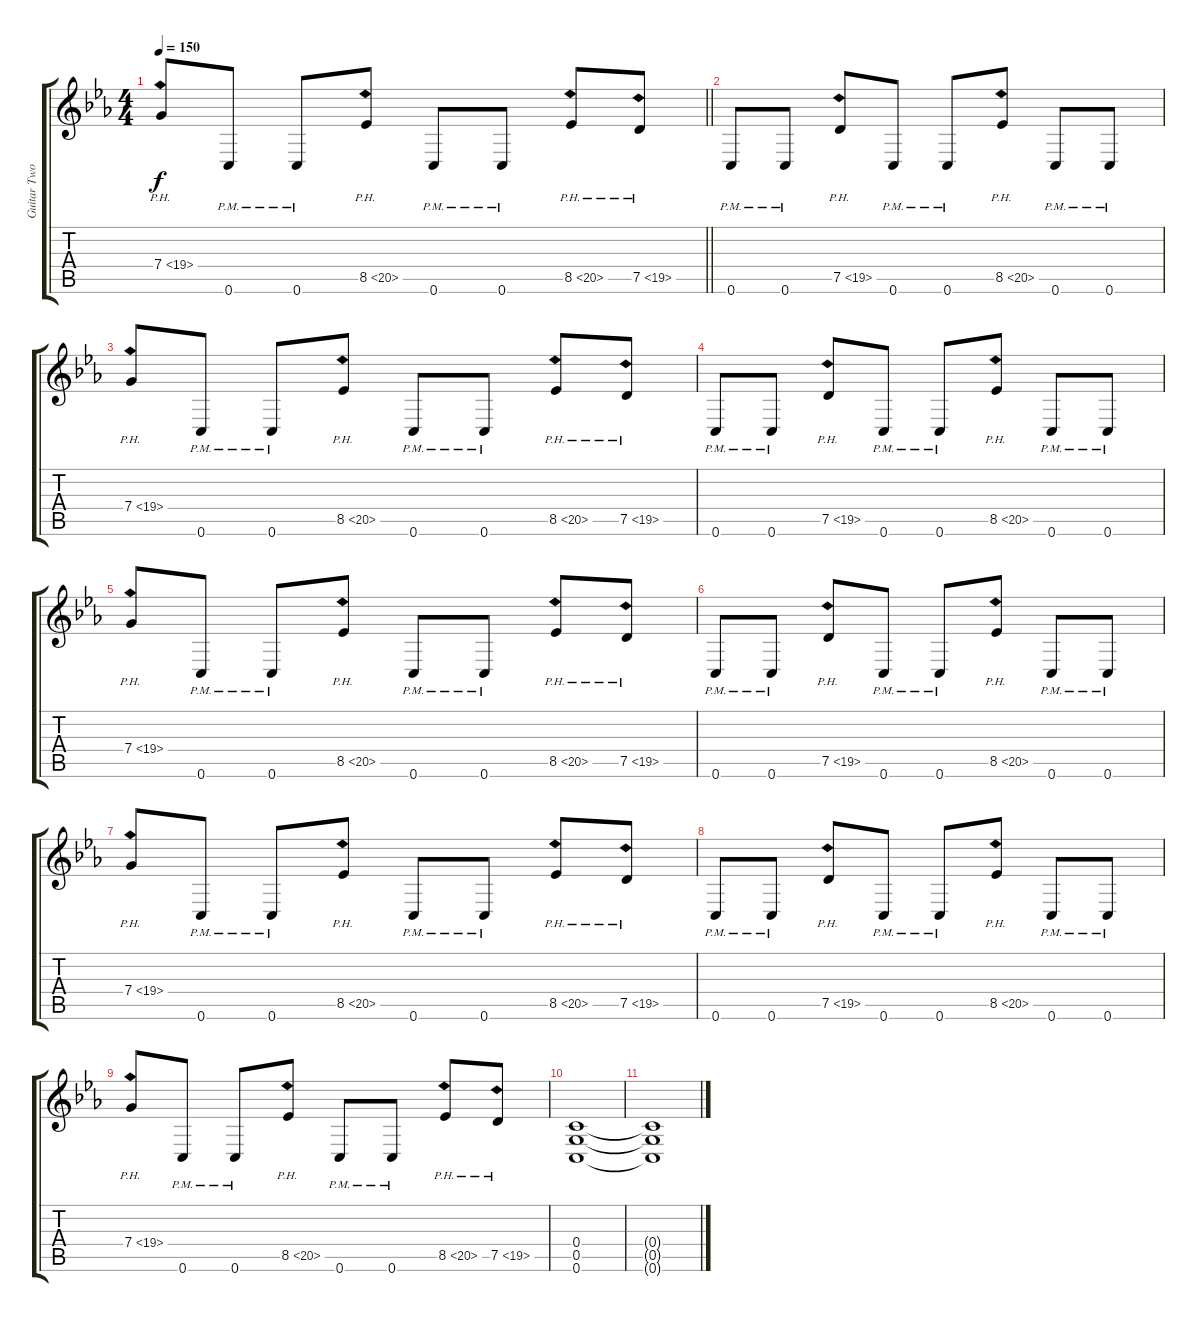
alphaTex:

\track ("Guitar Two" "Guitar Two") {instrument distortionguitar}
\staff {score tabs}
\tuning (E4 C4 G3 C3 G2 C2) {hide}
\ts (4 4)
\tempo 150
\clef g2
\barLineRight lightlight
\ks cminor
7.4{ph 12}.8{dy f} 0.6{pm}.8 0.6{pm}.8 8.5{ph 12}.8 0.6{pm}.8 0.6{pm}.8 8.5{ph 12}.8 7.5{ph 12}.8 |
0.6{pm}.8 0.6{pm}.8 7.5{ph 12}.8 0.6{pm}.8 0.6{pm}.8 8.5{ph 12}.8 0.6{pm}.8 0.6{pm}.8 |
7.4{ph 12}.8 0.6{pm}.8 0.6{pm}.8 8.5{ph 12}.8 0.6{pm}.8 0.6{pm}.8 8.5{ph 12}.8 7.5{ph 12}.8 |
0.6{pm}.8 0.6{pm}.8 7.5{ph 12}.8 0.6{pm}.8 0.6{pm}.8 8.5{ph 12}.8 0.6{pm}.8 0.6{pm}.8 |
7.4{ph 12}.8 0.6{pm}.8 0.6{pm}.8 8.5{ph 12}.8 0.6{pm}.8 0.6{pm}.8 8.5{ph 12}.8 7.5{ph 12}.8 |
0.6{pm}.8 0.6{pm}.8 7.5{ph 12}.8 0.6{pm}.8 0.6{pm}.8 8.5{ph 12}.8 0.6{pm}.8 0.6{pm}.8 |
7.4{ph 12}.8 0.6{pm}.8 0.6{pm}.8 8.5{ph 12}.8 0.6{pm}.8 0.6{pm}.8 8.5{ph 12}.8 7.5{ph 12}.8 |
0.6{pm}.8 0.6{pm}.8 7.5{ph 12}.8 0.6{pm}.8 0.6{pm}.8 8.5{ph 12}.8 0.6{pm}.8 0.6{pm}.8 |
7.4{ph 12}.8 0.6{pm}.8 0.6{pm}.8 8.5{ph 12}.8 0.6{pm}.8 0.6{pm}.8 8.5{ph 12}.8 7.5{ph 12}.8 |
(0.4 0.5 0.6).1 |
(0.4{t} 0.5{t} 0.6{t}).1
